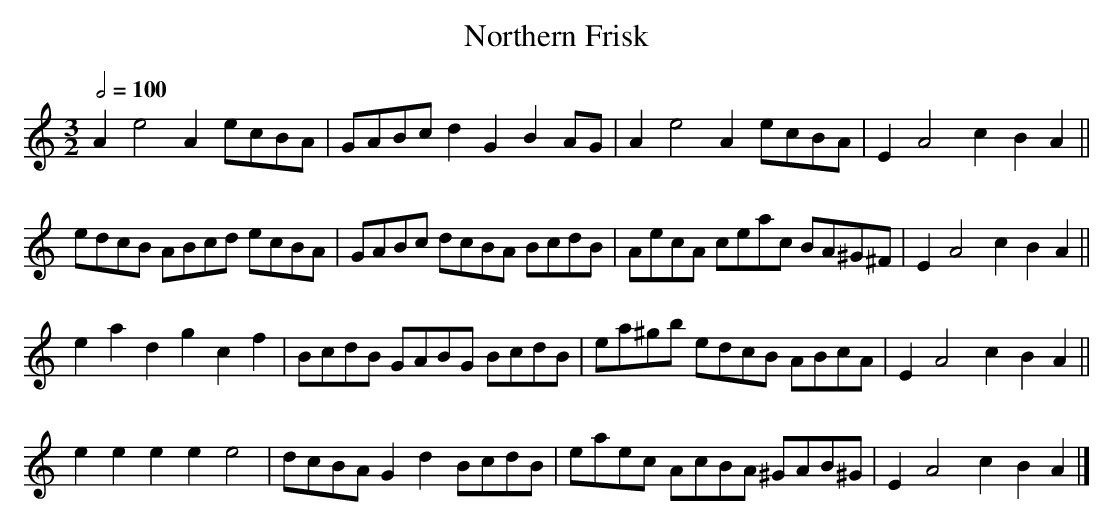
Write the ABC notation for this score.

X:1
T:Northern Frisk
M:3/2
L:1/8
Q:1/2=100
K:Amin
A2e4A2ecBA|GABcd2G2B2AG|A2e4A2ecBA|E2A4c2B2A2||
edcB ABcd ecBA|GABc dcBA BcdB|AecA ceac BA^G^F|E2A4c2B2A2||
e2a2d2g2c2f2|BcdB GABG BcdB|ea^gb edcB ABcA|E2A4c2B2A2||
e2e2e2e2e4|dcBA G2d2BcdB|eaec AcBA ^GAB^G|E2A4c2B2A2|]
